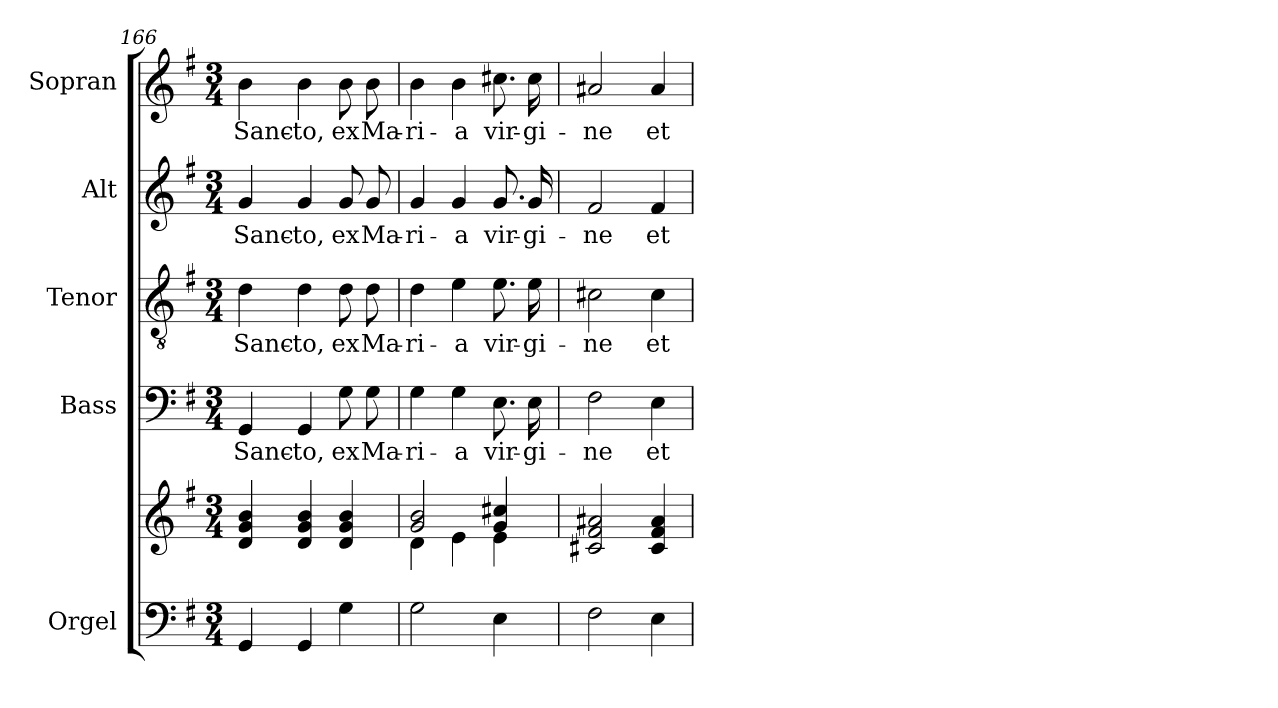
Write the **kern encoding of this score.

**kern	**kern	**kern	**text	**kern	**text	**kern	**text	**kern	**text
*part5	*part5	*part4	*part4	*part3	*part3	*part2	*part2	*part1	*part1
*staff6	*staff5	*staff4	*staff4	*staff3	*staff3	*staff2	*staff2	*staff1	*staff1
*I"Orgel	*	*I"Bass	*	*I"Tenor	*	*I"Alt	*	*I"Sopran	*
*I'Org.	*	*I'B.	*	*I'T.	*	*I'A.	*	*I'S.	*
*clefF4	*clefG2	*clefF4	*	*clefGv2	*	*clefG2	*	*clefG2	*
*k[f#]	*k[f#]	*k[f#]	*	*k[f#]	*	*k[f#]	*	*k[f#]	*
*G:	*G:	*G:	*	*G:	*	*G:	*	*G:	*
*M3/4	*M3/4	*M3/4	*	*M3/4	*	*M3/4	*	*M3/4	*
=166	=166	=166	=166	=166	=166	=166	=166	=166	=166
4GG/	4d/ 4g/ 4b/	4GG/	Sanc-	4d\	Sanc-	4g/	Sanc-	4b\	Sanc-
4GG/	4d/ 4g/ 4b/	4GG/	-to,	4d\	-to,	4g/	-to,	4b\	-to,
4G\	4d/ 4g/ 4b/	8G\	ex	8d\	ex	8g/	ex	8b\	ex
.	.	8G\	Ma-	8d\	Ma-	8g/	Ma-	8b\	Ma-
=167	=167	=167	=167	=167	=167	=167	=167	=167	=167
*	*^	*	*	*	*	*	*	*	*
2G\	2g/ 2b/	4d\	4G\	-ri-	4d\	-ri-	4g/	-ri-	4b\	-ri-
.	.	4e\	4G\	-a	4e\	-a	4g/	-a	4b\	-a
4E\	4g/ 4cc#X/	4e\	8.E\	vir-	8.e\	vir-	8.g/	vir-	8.cc#X\	vir-
.	.	.	16E\	-gi-	16e\	-gi-	16g/	-gi-	16cc#\	-gi-
*	*v	*v	*	*	*	*	*	*	*	*
=168	=168	=168	=168	=168	=168	=168	=168	=168	=168
2F#\	2c#X/ 2f#/ 2a#X/	2F#\	-ne	2c#X\	-ne	2f#/	-ne	2a#X/	-ne
4E\	4c#/ 4f#/ 4a#/	4E\	et	4c#\	et	4f#/	et	4a#/	et
=	=	=	=	=	=	=	=	=	=
*-	*-	*-	*-	*-	*-	*-	*-	*-	*-
